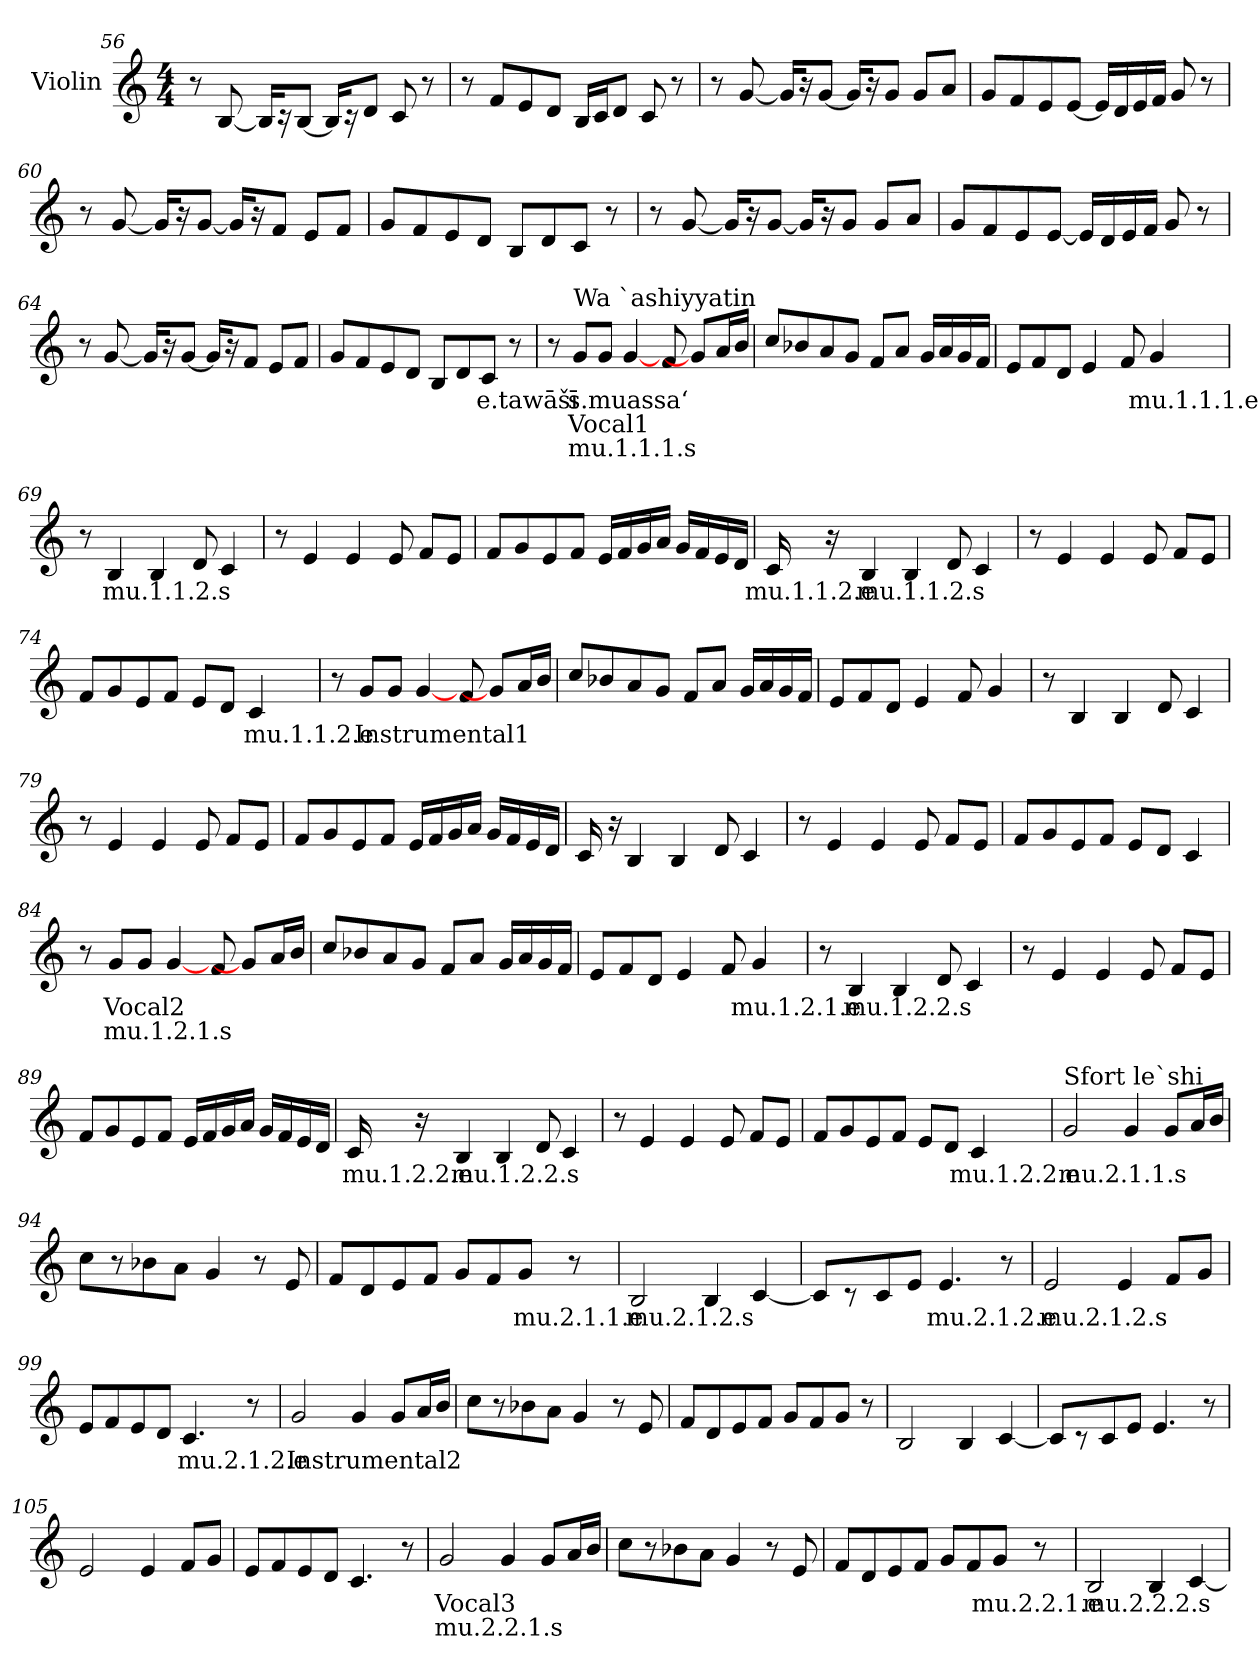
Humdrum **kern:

**kern	**text	**text	**text
*part1	*part1	*part1	*part1
*staff1	*staff1	*staff1	*staff1
*I"Violin	*	*	*
*clefG2	*	*	*
*k[]	*	*	*
*M4/4	*	*	*
=56	=56	=56	=56
8r	.	.	.
[8B/	.	.	.
16B/KL]	.	.	.
16r	.	.	.
[8B/J	.	.	.
16B/KL]	.	.	.
16r	.	.	.
8d/J	.	.	.
8c/	.	.	.
8r	.	.	.
!!LO:LB:g=z
=57	=57	=57	=57
8r	.	.	.
8f/L	.	.	.
8e/	.	.	.
8d/J	.	.	.
16B/LL	.	.	.
16c/J	.	.	.
8d/J	.	.	.
8c/	.	.	.
8r	.	.	.
=58	=58	=58	=58
8r	.	.	.
[8g/	.	.	.
16g/KL]	.	.	.
16r	.	.	.
[8g/J	.	.	.
16g/KL]	.	.	.
16r	.	.	.
8g/J	.	.	.
8g/L	.	.	.
8a/J	.	.	.
=59	=59	=59	=59
8g/L	.	.	.
8f/	.	.	.
8e/	.	.	.
[8e/J	.	.	.
16e/LL]	.	.	.
16d/	.	.	.
16e/	.	.	.
16f/JJ	.	.	.
8g/	.	.	.
8r	.	.	.
!!LO:LB:g=z
=60	=60	=60	=60
8r	.	.	.
[8g/	.	.	.
16g/KL]	.	.	.
16r	.	.	.
[8g/J	.	.	.
16g/KL]	.	.	.
16r	.	.	.
8f/J	.	.	.
8e/L	.	.	.
8f/J	.	.	.
=61	=61	=61	=61
8g/L	.	.	.
8f/	.	.	.
8e/	.	.	.
8d/J	.	.	.
8B/L	.	.	.
8d/	.	.	.
8c/J	.	.	.
8r	.	.	.
=62	=62	=62	=62
8r	.	.	.
[8g/	.	.	.
16g/KL]	.	.	.
16r	.	.	.
[8g/J	.	.	.
16g/KL]	.	.	.
16r	.	.	.
8g/J	.	.	.
8g/L	.	.	.
8a/J	.	.	.
=63	=63	=63	=63
8g/L	.	.	.
8f/	.	.	.
8e/	.	.	.
[8e/J	.	.	.
16e/LL]	.	.	.
16d/	.	.	.
16e/	.	.	.
16f/JJ	.	.	.
8g/	.	.	.
8r	.	.	.
!!LO:LB:g=z
=64	=64	=64	=64
8r	.	.	.
[8g/	.	.	.
16g/KL]	.	.	.
16r	.	.	.
[8g/J	.	.	.
16g/KL]	.	.	.
16r	.	.	.
8f/J	.	.	.
8e/L	.	.	.
8f/J	.	.	.
=65	=65	=65	=65
8g/L	.	.	.
8f/	.	.	.
8e/	.	.	.
8d/J	.	.	.
8B/L	.	.	.
8d/	.	.	.
!	!LO:LY:b	!	!
8c/J	e.tawāšī	.	.
8r	.	.	.
=66	=66	=66	=66
8r	.	.	.
!LO:TX:a:t=Wa `ashiyyatin	!	!	!
!	!LO:LY:b	!LO:LY:b	!LO:LY:b
8g/L	s.muassa‘	Vocal1	mu.1.1.1.s
8g/J	.	.	.
[4g/	.	.	.
8f/	.	.	.
8g/L]	.	.	.
16a/L	.	.	.
16b/JJ	.	.	.
!!LO:LB:g=z
=67	=67	=67	=67
8cc/L	.	.	.
8b-X/	.	.	.
8a/	.	.	.
8g/J	.	.	.
8f/L	.	.	.
8a/J	.	.	.
16g/LL	.	.	.
16a/	.	.	.
16g/	.	.	.
16f/JJ	.	.	.
!!LO:LB:g=z
=68	=68	=68	=68
8e/L	.	.	.
8f/	.	.	.
8d/J	.	.	.
4e/	.	.	.
8f/	.	.	.
!	!LO:LY:b	!	!
4g/	mu.1.1.1.e	.	.
!!LO:PB:g=z
=69	=69	=69	=69
8r	.	.	.
!	!LO:LY:b	!	!
4B/	mu.1.1.2.s	.	.
4B/	.	.	.
8d/	.	.	.
4c/	.	.	.
=70	=70	=70	=70
8r	.	.	.
4e/	.	.	.
4e/	.	.	.
8e/	.	.	.
8f/L	.	.	.
8e/J	.	.	.
=71	=71	=71	=71
8f/L	.	.	.
8g/	.	.	.
8e/	.	.	.
8f/J	.	.	.
16e/LL	.	.	.
16f/	.	.	.
16g/	.	.	.
16a/JJ	.	.	.
16g/LL	.	.	.
16f/	.	.	.
16e/	.	.	.
16d/JJ	.	.	.
!!LO:LB:g=z
=72	=72	=72	=72
!	!LO:LY:b	!	!
16c/	mu.1.1.2.e	.	.
16r	.	.	.
!	!LO:LY:b	!	!
4B/	mu.1.1.2.s	.	.
4B/	.	.	.
8d/	.	.	.
4c/	.	.	.
=73	=73	=73	=73
8r	.	.	.
4e/	.	.	.
4e/	.	.	.
8e/	.	.	.
8f/L	.	.	.
8e/J	.	.	.
=74	=74	=74	=74
8f/L	.	.	.
8g/	.	.	.
8e/	.	.	.
8f/J	.	.	.
8e/L	.	.	.
8d/J	.	.	.
!	!LO:LY:b	!	!
4c/	mu.1.1.2.e	.	.
!!LO:LB:g=z
=75	=75	=75	=75
8r	.	.	.
!	!LO:LY:b	!	!
8g/L	Instrumental1	.	.
8g/J	.	.	.
[4g/	.	.	.
8f/	.	.	.
8g/L]	.	.	.
16a/L	.	.	.
16b/JJ	.	.	.
!!LO:LB:g=z
=76	=76	=76	=76
8cc/L	.	.	.
8b-X/	.	.	.
8a/	.	.	.
8g/J	.	.	.
8f/L	.	.	.
8a/J	.	.	.
16g/LL	.	.	.
16a/	.	.	.
16g/	.	.	.
16f/JJ	.	.	.
!!LO:LB:g=z
=77	=77	=77	=77
8e/L	.	.	.
8f/	.	.	.
8d/J	.	.	.
4e/	.	.	.
8f/	.	.	.
4g/	.	.	.
!!LO:LB:g=z
=78	=78	=78	=78
8r	.	.	.
4B/	.	.	.
4B/	.	.	.
8d/	.	.	.
4c/	.	.	.
=79	=79	=79	=79
8r	.	.	.
4e/	.	.	.
4e/	.	.	.
8e/	.	.	.
8f/L	.	.	.
8e/J	.	.	.
=80	=80	=80	=80
8f/L	.	.	.
8g/	.	.	.
8e/	.	.	.
8f/J	.	.	.
16e/LL	.	.	.
16f/	.	.	.
16g/	.	.	.
16a/JJ	.	.	.
16g/LL	.	.	.
16f/	.	.	.
16e/	.	.	.
16d/JJ	.	.	.
=81	=81	=81	=81
16c/	.	.	.
16r	.	.	.
4B/	.	.	.
4B/	.	.	.
8d/	.	.	.
4c/	.	.	.
!!LO:LB:g=z
=82	=82	=82	=82
8r	.	.	.
4e/	.	.	.
4e/	.	.	.
8e/	.	.	.
8f/L	.	.	.
8e/J	.	.	.
=83	=83	=83	=83
8f/L	.	.	.
8g/	.	.	.
8e/	.	.	.
8f/J	.	.	.
8e/L	.	.	.
8d/J	.	.	.
4c/	.	.	.
=84	=84	=84	=84
8r	.	.	.
!	!LO:LY:b	!LO:LY:b	!
8g/L	Vocal2	mu.1.2.1.s	.
8g/J	.	.	.
[4g/	.	.	.
8f/	.	.	.
8g/L]	.	.	.
16a/L	.	.	.
16b/JJ	.	.	.
=85	=85	=85	=85
8cc/L	.	.	.
8b-X/	.	.	.
8a/	.	.	.
8g/J	.	.	.
8f/L	.	.	.
8a/J	.	.	.
16g/LL	.	.	.
16a/	.	.	.
16g/	.	.	.
16f/JJ	.	.	.
!!LO:LB:g=z
=86	=86	=86	=86
8e/L	.	.	.
8f/	.	.	.
8d/J	.	.	.
4e/	.	.	.
8f/	.	.	.
!	!LO:LY:b	!	!
4g/	mu.1.2.1.e	.	.
!!LO:LB:g=z
=87	=87	=87	=87
8r	.	.	.
!	!LO:LY:b	!	!
4B/	mu.1.2.2.s	.	.
4B/	.	.	.
8d/	.	.	.
4c/	.	.	.
=88	=88	=88	=88
8r	.	.	.
4e/	.	.	.
4e/	.	.	.
8e/	.	.	.
8f/L	.	.	.
8e/J	.	.	.
=89	=89	=89	=89
8f/L	.	.	.
8g/	.	.	.
8e/	.	.	.
8f/J	.	.	.
16e/LL	.	.	.
16f/	.	.	.
16g/	.	.	.
16a/JJ	.	.	.
16g/LL	.	.	.
16f/	.	.	.
16e/	.	.	.
16d/JJ	.	.	.
!!LO:LB:g=z
=90	=90	=90	=90
!	!LO:LY:b	!	!
16c/	mu.1.2.2.e	.	.
16r	.	.	.
!	!LO:LY:b	!	!
4B/	mu.1.2.2.s	.	.
4B/	.	.	.
8d/	.	.	.
4c/	.	.	.
!!LO:PB:g=z
=91	=91	=91	=91
8r	.	.	.
4e/	.	.	.
4e/	.	.	.
8e/	.	.	.
8f/L	.	.	.
8e/J	.	.	.
=92	=92	=92	=92
8f/L	.	.	.
8g/	.	.	.
8e/	.	.	.
8f/J	.	.	.
8e/L	.	.	.
8d/J	.	.	.
!	!LO:LY:b	!	!
4c/	mu.1.2.2.e	.	.
=93	=93	=93	=93
!LO:TX:a:t=Sfort le`shi	!	!	!
!	!LO:LY:b	!	!
2g/	mu.2.1.1.s	.	.
4g/	.	.	.
8g/L	.	.	.
16a/L	.	.	.
16b/JJ	.	.	.
=94	=94	=94	=94
8cc\L	.	.	.
8r	.	.	.
8b-X\	.	.	.
8a\J	.	.	.
4g/	.	.	.
8r	.	.	.
8e/	.	.	.
!!LO:LB:g=z
=95	=95	=95	=95
8f/L	.	.	.
8d/	.	.	.
8e/	.	.	.
8f/J	.	.	.
8g/L	.	.	.
8f/	.	.	.
!	!LO:LY:b	!	!
8g/J	mu.2.1.1.e	.	.
8r	.	.	.
=96	=96	=96	=96
!	!LO:LY:b	!	!
2B/	mu.2.1.2.s	.	.
4B/	.	.	.
[4c/	.	.	.
=97	=97	=97	=97
8c/L]	.	.	.
8r	.	.	.
8c/	.	.	.
8e/J	.	.	.
!	!LO:LY:b	!	!
4.e/	mu.2.1.2.e	.	.
8r	.	.	.
=98	=98	=98	=98
!	!LO:LY:b	!	!
2e/	mu.2.1.2.s	.	.
4e/	.	.	.
8f/L	.	.	.
8g/J	.	.	.
!!LO:LB:g=z
=99	=99	=99	=99
8e/L	.	.	.
8f/	.	.	.
8e/	.	.	.
8d/J	.	.	.
!	!LO:LY:b	!	!
4.c/	mu.2.1.2.e	.	.
8r	.	.	.
=100	=100	=100	=100
!	!LO:LY:b	!	!
2g/	Instrumental2	.	.
4g/	.	.	.
8g/L	.	.	.
16a/L	.	.	.
16b/JJ	.	.	.
=101	=101	=101	=101
8cc\L	.	.	.
8r	.	.	.
8b-X\	.	.	.
8a\J	.	.	.
4g/	.	.	.
8r	.	.	.
8e/	.	.	.
=102	=102	=102	=102
8f/L	.	.	.
8d/	.	.	.
8e/	.	.	.
8f/J	.	.	.
8g/L	.	.	.
8f/	.	.	.
8g/J	.	.	.
8r	.	.	.
!!LO:LB:g=z
=103	=103	=103	=103
2B/	.	.	.
4B/	.	.	.
[4c/	.	.	.
=104	=104	=104	=104
8c/L]	.	.	.
8r	.	.	.
8c/	.	.	.
8e/J	.	.	.
4.e/	.	.	.
8r	.	.	.
=105	=105	=105	=105
2e/	.	.	.
4e/	.	.	.
8f/L	.	.	.
8g/J	.	.	.
=106	=106	=106	=106
8e/L	.	.	.
8f/	.	.	.
8e/	.	.	.
8d/J	.	.	.
4.c/	.	.	.
8r	.	.	.
=107	=107	=107	=107
!	!LO:LY:b	!LO:LY:b	!
2g/	Vocal3	mu.2.2.1.s	.
4g/	.	.	.
8g/L	.	.	.
16a/L	.	.	.
16b/JJ	.	.	.
!!LO:LB:g=z
=108	=108	=108	=108
8cc\L	.	.	.
8r	.	.	.
8b-X\	.	.	.
8a\J	.	.	.
4g/	.	.	.
8r	.	.	.
8e/	.	.	.
=109	=109	=109	=109
8f/L	.	.	.
8d/	.	.	.
8e/	.	.	.
8f/J	.	.	.
8g/L	.	.	.
8f/	.	.	.
!	!LO:LY:b	!	!
8g/J	mu.2.2.1.e	.	.
8r	.	.	.
!!LO:LB:g=z
=110	=110	=110	=110
!	!LO:LY:b	!	!
2B/	mu.2.2.2.s	.	.
4B/	.	.	.
[4c/	.	.	.
=	=	=	=
*-	*-	*-	*-
